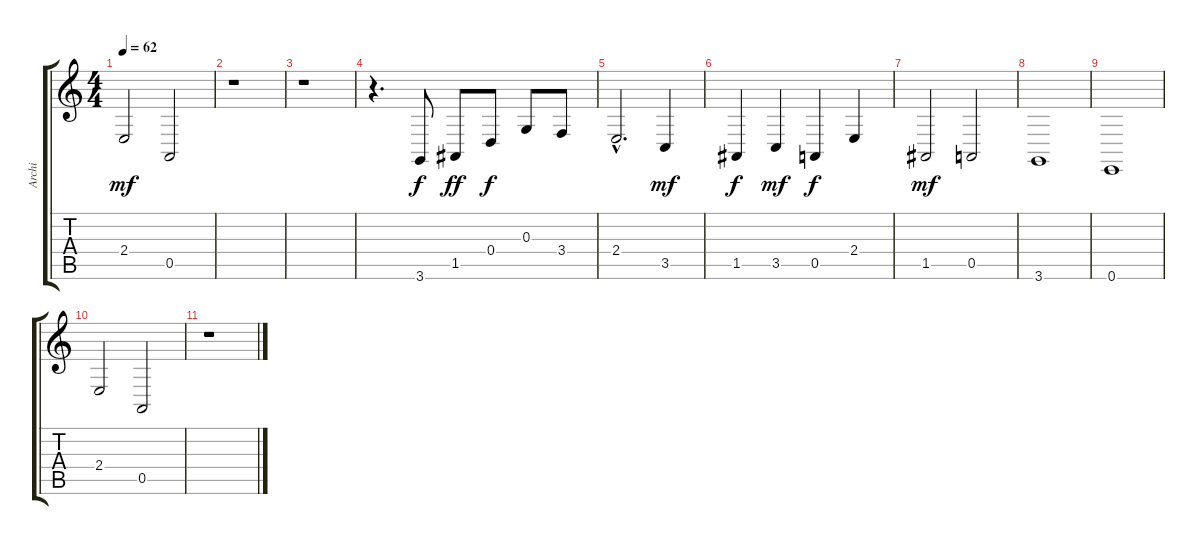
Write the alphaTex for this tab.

\track ("Archi" "Archi") {instrument stringensemble1}
\staff {score tabs}
\tuning (E4 B3 G3 D3 A2 E2) {hide}
\ts (4 4)
\tempo 62
\clef g2
\ks c
2.4.2{dy mf} 0.5.2 |
r.1 |
r.1 |
r.4{d} 3.6.8{dy f} 1.5.8{dy ff} 0.4.8{dy f} 0.3.8 3.4.8 |
2.4{hac}.2{d} 3.5.4{dy mf} |
1.5.4{dy f} 3.5.4{dy mf} 0.5.4{dy f} 2.4.4 |
1.5.2{dy mf} 0.5.2 |
3.6.1 |
0.6.1 |
2.4.2 0.5.2 |
r.1
